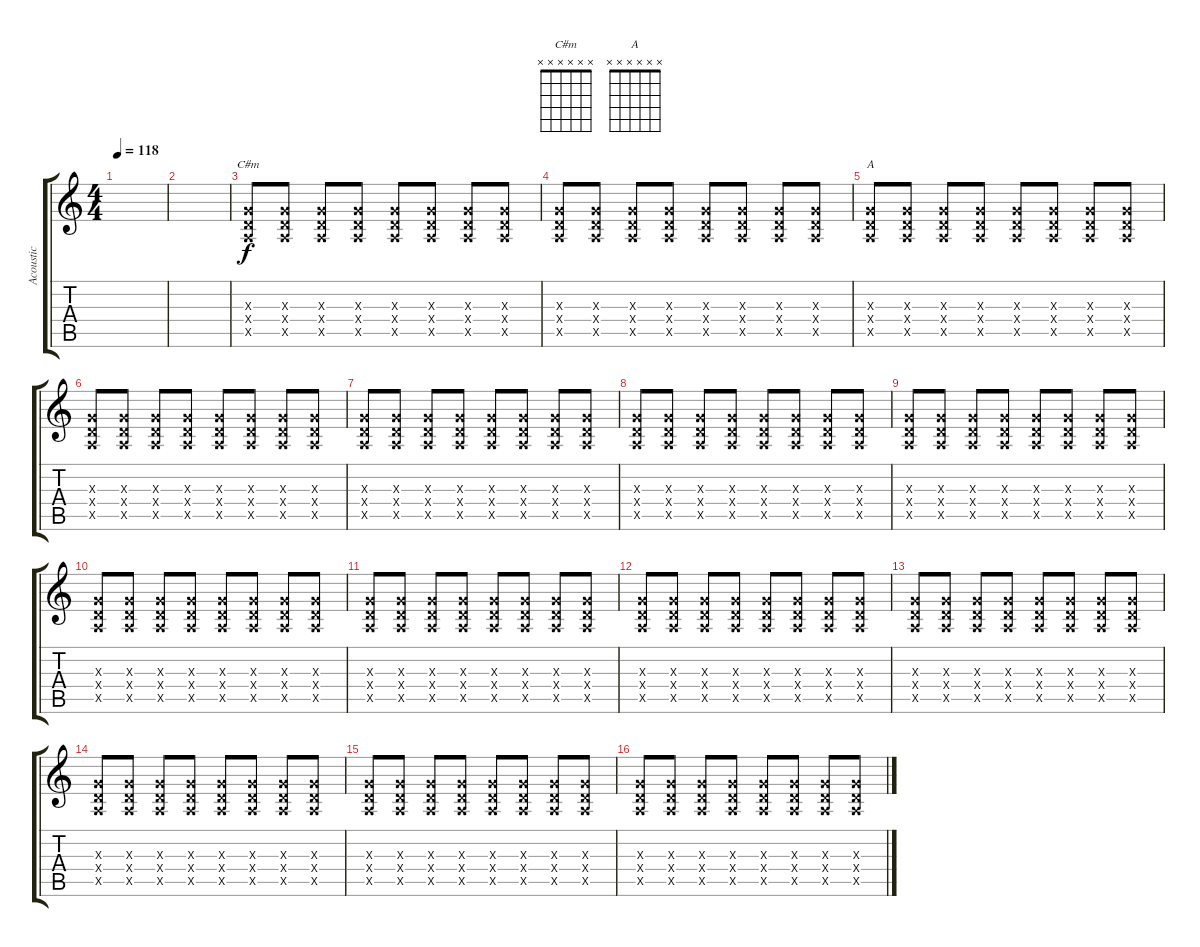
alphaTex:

\track ("Acoustic" "Acoustic") {instrument acousticguitarnylon}
\staff {score tabs}
\tuning (E4 B3 G3 D3 A2 E2) {hide}
\chord ("C#m" x x x x x x)
\chord ("A" x x x x x x)
\ts (4 4)
\tempo 118
\clef g2
\ks c
|
|
(0.3{x} 0.4{x} 0.5{x}).8{ch "C#m"} (0.3{x} 0.4{x} 0.5{x}).8 (0.3{x} 0.4{x} 0.5{x}).8 (0.3{x} 0.4{x} 0.5{x}).8 (0.3{x} 0.4{x} 0.5{x}).8 (0.3{x} 0.4{x} 0.5{x}).8 (0.3{x} 0.4{x} 0.5{x}).8 (0.3{x} 0.4{x} 0.5{x}).8 |
(0.3{x} 0.4{x} 0.5{x}).8 (0.3{x} 0.4{x} 0.5{x}).8 (0.3{x} 0.4{x} 0.5{x}).8 (0.3{x} 0.4{x} 0.5{x}).8 (0.3{x} 0.4{x} 0.5{x}).8 (0.3{x} 0.4{x} 0.5{x}).8 (0.3{x} 0.4{x} 0.5{x}).8 (0.3{x} 0.4{x} 0.5{x}).8 |
(0.3{x} 0.4{x} 0.5{x}).8{ch "A"} (0.3{x} 0.4{x} 0.5{x}).8 (0.3{x} 0.4{x} 0.5{x}).8 (0.3{x} 0.4{x} 0.5{x}).8 (0.3{x} 0.4{x} 0.5{x}).8 (0.3{x} 0.4{x} 0.5{x}).8 (0.3{x} 0.4{x} 0.5{x}).8 (0.3{x} 0.4{x} 0.5{x}).8 |
(0.3{x} 0.4{x} 0.5{x}).8 (0.3{x} 0.4{x} 0.5{x}).8 (0.3{x} 0.4{x} 0.5{x}).8 (0.3{x} 0.4{x} 0.5{x}).8 (0.3{x} 0.4{x} 0.5{x}).8 (0.3{x} 0.4{x} 0.5{x}).8 (0.3{x} 0.4{x} 0.5{x}).8 (0.3{x} 0.4{x} 0.5{x}).8 |
(0.3{x} 0.4{x} 0.5{x}).8 (0.3{x} 0.4{x} 0.5{x}).8 (0.3{x} 0.4{x} 0.5{x}).8 (0.3{x} 0.4{x} 0.5{x}).8 (0.3{x} 0.4{x} 0.5{x}).8 (0.3{x} 0.4{x} 0.5{x}).8 (0.3{x} 0.4{x} 0.5{x}).8 (0.3{x} 0.4{x} 0.5{x}).8 |
(0.3{x} 0.4{x} 0.5{x}).8 (0.3{x} 0.4{x} 0.5{x}).8 (0.3{x} 0.4{x} 0.5{x}).8 (0.3{x} 0.4{x} 0.5{x}).8 (0.3{x} 0.4{x} 0.5{x}).8 (0.3{x} 0.4{x} 0.5{x}).8 (0.3{x} 0.4{x} 0.5{x}).8 (0.3{x} 0.4{x} 0.5{x}).8 |
(0.3{x} 0.4{x} 0.5{x}).8 (0.3{x} 0.4{x} 0.5{x}).8 (0.3{x} 0.4{x} 0.5{x}).8 (0.3{x} 0.4{x} 0.5{x}).8 (0.3{x} 0.4{x} 0.5{x}).8 (0.3{x} 0.4{x} 0.5{x}).8 (0.3{x} 0.4{x} 0.5{x}).8 (0.3{x} 0.4{x} 0.5{x}).8 |
(0.3{x} 0.4{x} 0.5{x}).8 (0.3{x} 0.4{x} 0.5{x}).8 (0.3{x} 0.4{x} 0.5{x}).8 (0.3{x} 0.4{x} 0.5{x}).8 (0.3{x} 0.4{x} 0.5{x}).8 (0.3{x} 0.4{x} 0.5{x}).8 (0.3{x} 0.4{x} 0.5{x}).8 (0.3{x} 0.4{x} 0.5{x}).8 |
(0.3{x} 0.4{x} 0.5{x}).8 (0.3{x} 0.4{x} 0.5{x}).8 (0.3{x} 0.4{x} 0.5{x}).8 (0.3{x} 0.4{x} 0.5{x}).8 (0.3{x} 0.4{x} 0.5{x}).8 (0.3{x} 0.4{x} 0.5{x}).8 (0.3{x} 0.4{x} 0.5{x}).8 (0.3{x} 0.4{x} 0.5{x}).8 |
(0.3{x} 0.4{x} 0.5{x}).8 (0.3{x} 0.4{x} 0.5{x}).8 (0.3{x} 0.4{x} 0.5{x}).8 (0.3{x} 0.4{x} 0.5{x}).8 (0.3{x} 0.4{x} 0.5{x}).8 (0.3{x} 0.4{x} 0.5{x}).8 (0.3{x} 0.4{x} 0.5{x}).8 (0.3{x} 0.4{x} 0.5{x}).8 |
(0.3{x} 0.4{x} 0.5{x}).8 (0.3{x} 0.4{x} 0.5{x}).8 (0.3{x} 0.4{x} 0.5{x}).8 (0.3{x} 0.4{x} 0.5{x}).8 (0.3{x} 0.4{x} 0.5{x}).8 (0.3{x} 0.4{x} 0.5{x}).8 (0.3{x} 0.4{x} 0.5{x}).8 (0.3{x} 0.4{x} 0.5{x}).8 |
(0.3{x} 0.4{x} 0.5{x}).8 (0.3{x} 0.4{x} 0.5{x}).8 (0.3{x} 0.4{x} 0.5{x}).8 (0.3{x} 0.4{x} 0.5{x}).8 (0.3{x} 0.4{x} 0.5{x}).8 (0.3{x} 0.4{x} 0.5{x}).8 (0.3{x} 0.4{x} 0.5{x}).8 (0.3{x} 0.4{x} 0.5{x}).8 |
(0.3{x} 0.4{x} 0.5{x}).8 (0.3{x} 0.4{x} 0.5{x}).8 (0.3{x} 0.4{x} 0.5{x}).8 (0.3{x} 0.4{x} 0.5{x}).8 (0.3{x} 0.4{x} 0.5{x}).8 (0.3{x} 0.4{x} 0.5{x}).8 (0.3{x} 0.4{x} 0.5{x}).8 (0.3{x} 0.4{x} 0.5{x}).8 |
(0.3{x} 0.4{x} 0.5{x}).8 (0.3{x} 0.4{x} 0.5{x}).8 (0.3{x} 0.4{x} 0.5{x}).8 (0.3{x} 0.4{x} 0.5{x}).8 (0.3{x} 0.4{x} 0.5{x}).8 (0.3{x} 0.4{x} 0.5{x}).8 (0.3{x} 0.4{x} 0.5{x}).8 (0.3{x} 0.4{x} 0.5{x}).8
